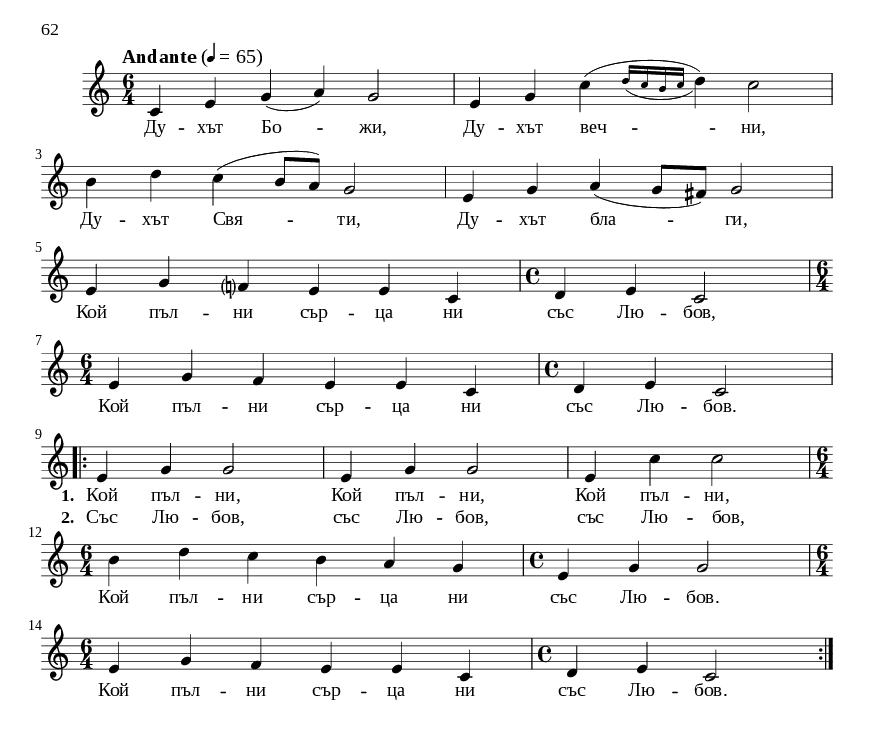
\version "2.24.4"

% include paper part and global functions
\include "include/globals.ily"

\bookpart {
  \label #'ref079
  \tocItem \markup "Духът Божи"
  \include "include/bookpart-paper.ily"
  \paper {
      print-first-page-number = ##t
      bookpart-level-page-numbering = ##t
  print-page-number = ##t
      first-page-number = #62
}
\score {
    \include "include/score-layout.ily"

    \new Voice \relative c' {
      \clef treble
      \key c \major
      \time 6/4
      \tempoFunc "Andante" 4 "65"

      c4 e g (a ) g2 | e4 g c4 ( \acciaccatura {d16c b c}) d4 c2 \break

      b4 d c (b8 a ) g2 | e 4 g a ( g8 fis ) g2 \break

      e4 g f? e e c | \time 4/4 d e c2 \break

      \time 6/4  e4 g f e e c | \time 4/4 d e c2 \break

      \bar ".|:-|"
      e4 g g2 | e4 g g2 | e4 c' c2 | \break

      \time 6/4  b4 d c b a g | \time 4/4 e g g2 | \break

      \time 6/4 e4 g f e e c | \time 4/4 d e c2 \break

      \bar ":|."


    }

    \addlyrics {
      Ду -- хът Бо -- жи, Ду -- хът веч -- ни,

      Ду -- хът Свя -- ти, Ду -- хът бла -- ги,

      Кой пъл -- ни сър -- ца ни със Лю -- бов,

      Кой пъл -- ни сър -- ца ни със Лю -- бов.

      \set stanza = "1. " Кой пъл -- ни, Кой пъл -- ни, Кой пъл -- ни,

      Кой пъл -- ни сър -- ца ни със Лю -- бов.

      Кой пъл -- ни сър -- ца ни със Лю -- бов.
    }

    \addlyrics {
      " " " " " " " " " " " " " " " "

      " " " " " " " " " " " " " " " "

      " " " " " " " " " " " " " " " " " "

      " " " " " " " " " " " " " " " " " "

      \set stanza = "2. " Със Лю -- бов, със Лю -- бов, със Лю -- бов,

      " " " " " " " " " " " " " " " " " "

      " " " " " " " " " " " " " " " " " "
    }

    \header {
      title = \titleFunc #'ref_desc_8 "Духът Божи" "Duhăt Božij"
    }

    \midi{}

  } % score

} % bookpart
